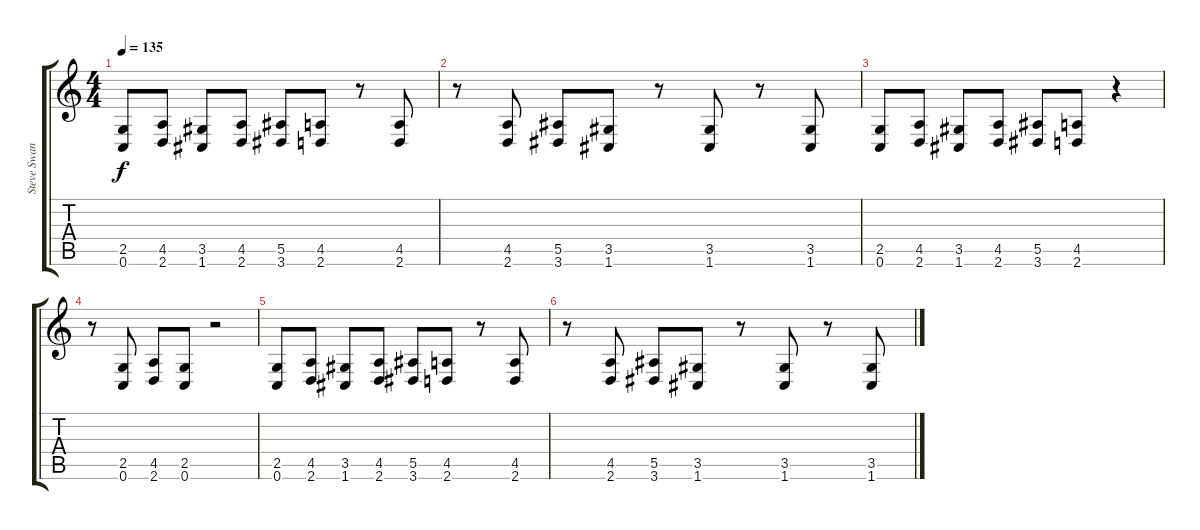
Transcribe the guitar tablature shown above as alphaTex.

\track ("Steve Swanson (Guitar)" "Steve Swan") {instrument distortionguitar}
\staff {score tabs}
\tuning (C4 G3 Eb3 Bb2 F2 C2) {hide}
\ts (4 4)
\tempo 135
\clef g2
\ks c
(2.5 0.6).8{dy f volume 7} (4.5 2.6).8 (3.5 1.6).8 (4.5 2.6).8 (5.5 3.6).8 (4.5 2.6).8 r.8 (4.5 2.6).8 |
r.8 (4.5 2.6).8 (5.5 3.6).8 (3.5 1.6).8 r.8 (3.5 1.6).8 r.8 (3.5 1.6).8 |
(2.5 0.6).8{volume 5} (4.5 2.6).8 (3.5 1.6).8 (4.5 2.6).8 (5.5 3.6).8 (4.5 2.6).8 r.4 |
r.8 (2.5 0.6).8 (4.5 2.6).8 (2.5 0.6).8 r.2 |
(2.5 0.6).8{volume 0} (4.5 2.6).8 (3.5 1.6).8 (4.5 2.6).8 (5.5 3.6).8 (4.5 2.6).8 r.8 (4.5 2.6).8 |
r.8 (4.5 2.6).8 (5.5 3.6).8 (3.5 1.6).8 r.8 (3.5 1.6).8 r.8 (3.5 1.6).8
